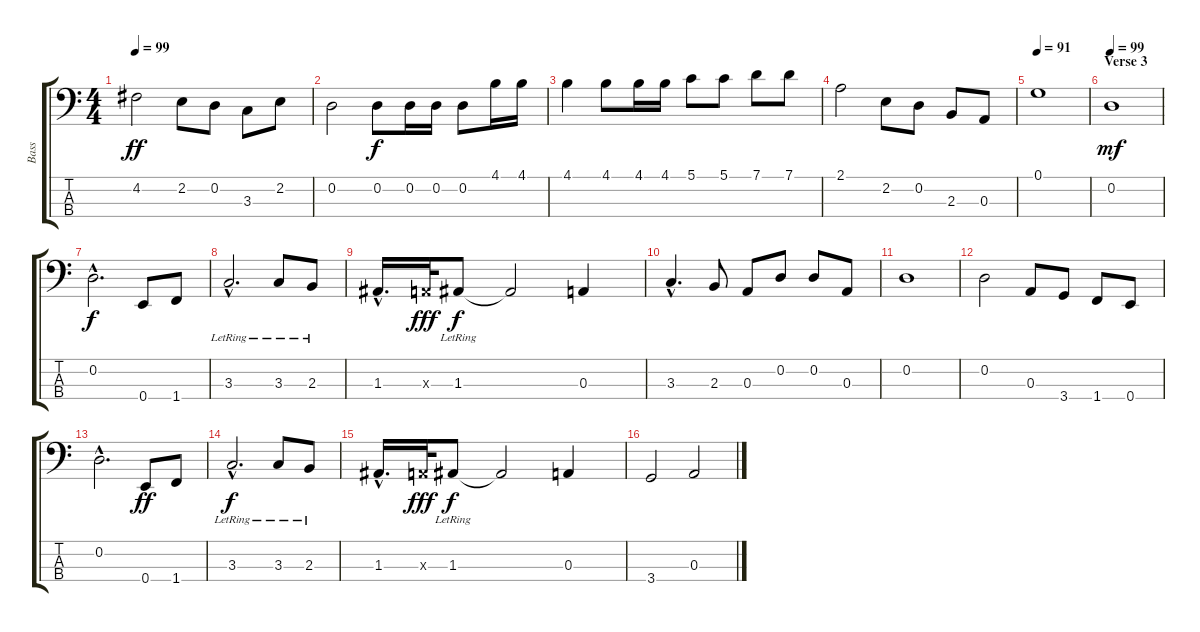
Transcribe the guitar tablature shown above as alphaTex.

\track ("Bass" "Bass") {instrument fretlessbass}
\staff {score tabs}
\tuning (G2 D2 A1 E1) {hide}
\ts (4 4)
\tempo 99
\clef f4
\ks c
4.2.2{dy ff} 2.2.8 0.2.8 3.3.8 2.2.8 |
0.2.2 0.2.8{dy f} 0.2.16 0.2.16 0.2.8 4.1.16 4.1.16 |
4.1.4 4.1.8 4.1.16 4.1.16 5.1.8 5.1.8 7.1.8 7.1.8 |
2.1.2 2.2.8 0.2.8 2.3.8 0.3.8 |
\tempo 91
0.1.1 |
\section ("" "Verse 3")
\tempo 99
0.2.1{dy mf} |
0.2{hac}.2{d dy f} 0.4.8 1.4.8 |
3.3{hac lr}.2{d} 3.3{lr}.8 2.3{lr}.8 |
1.3{hac}.16{d} 0.3{x}.32{dy fff} 1.3{lr}.8{dy f} 1.3{t}.2 0.3.4 |
3.3{hac}.4{d} 2.3.8 0.3.8 0.2.8 0.2.8 0.3.8 |
0.2.1 |
0.2.2 0.3.8 3.4.8 1.4.8 0.4.8 |
0.2{hac}.2{d} 0.4.8{dy ff} 1.4.8 |
3.3{hac lr}.2{d dy f} 3.3{lr}.8 2.3{lr}.8 |
1.3{hac}.16{d} 0.3{x}.32{dy fff} 1.3{lr}.8{dy f} 1.3{t}.2 0.3.4 |
3.4.2 0.3.2
